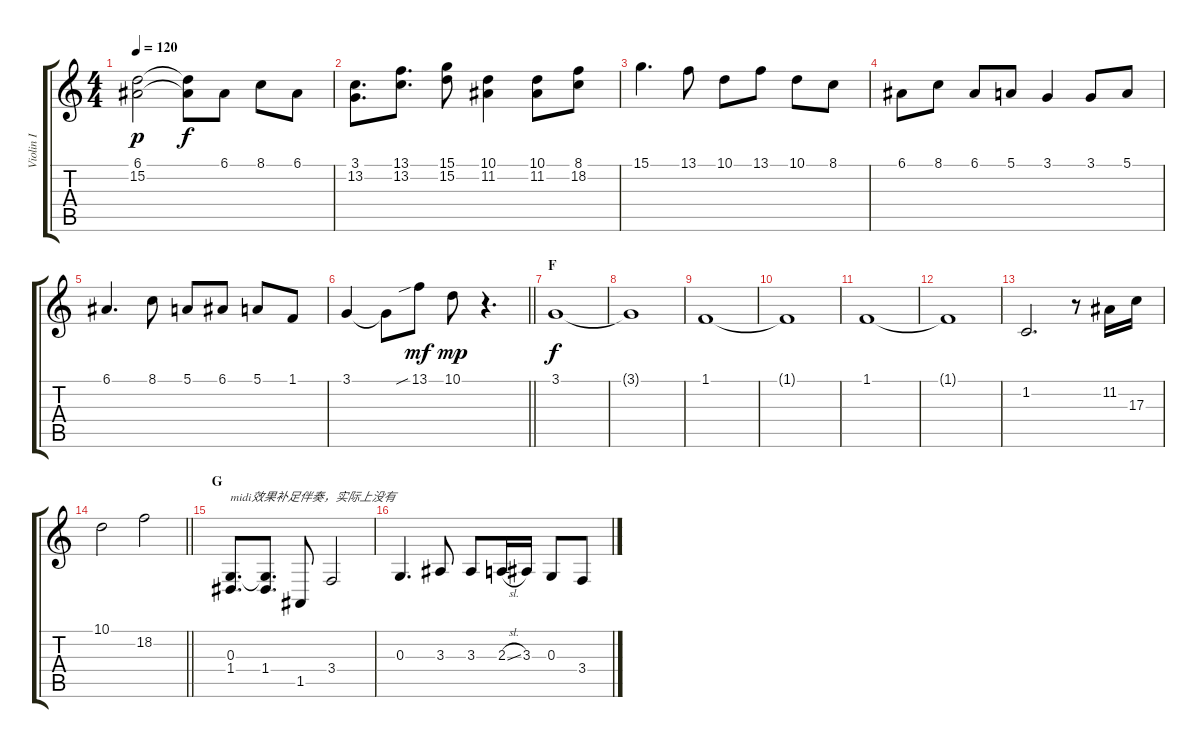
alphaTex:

\track ("Violin I" "Violin I") {instrument violin}
\staff {score tabs}
\tuning (E4 B3 G3 D3 A2 E2) {hide}
\ts (4 4)
\tempo 120
\clef g2
\ks c
(6.1 15.2).2{dy p} (6.1{t} 15.2{t}).8{dy f} 6.1.8 8.1.8 6.1.8 |
(3.1 13.2).8{d} (13.1 13.2).8{d} (15.1 15.2).8 (10.1 11.2).4 (10.1 11.2).8 (8.1 18.2).8 |
15.1.4{d} 13.1.8 10.1.8 13.1.8 10.1.8 8.1.8 |
6.1.8 8.1.8 6.1.8 5.1.8 3.1.4 3.1.8 5.1.8 |
6.1.4{d} 8.1.8 5.1.8 6.1.8 5.1.8 1.1.8 |
\barLineRight lightlight
3.1.4 3.1{t}.8 13.1{sib}.8{dy mf} 10.1.8{dy mp} r.4{d} |
\section ("" "F")
3.1.1{dy f volume 7} |
3.1{t}.1 |
1.1.1 |
1.1{t}.1 |
1.1.1 |
1.1{t}.1 |
1.2.2{d} r.8 11.2.16{volume 10} 17.3.16 |
\barLineRight lightlight
10.1.2 18.2.2 |
\section ("" "G")
(0.3 1.4).8{d txt "midi效果补足伴奏，实际上没有" volume 11 instrument stringensemble1} (0.3{t} 1.4).8{d} 1.5.8 3.4.2 |
0.3.4{d} 3.3.8 3.3.8 2.3{sl}.16 3.3.16 0.3.8 3.4.8
